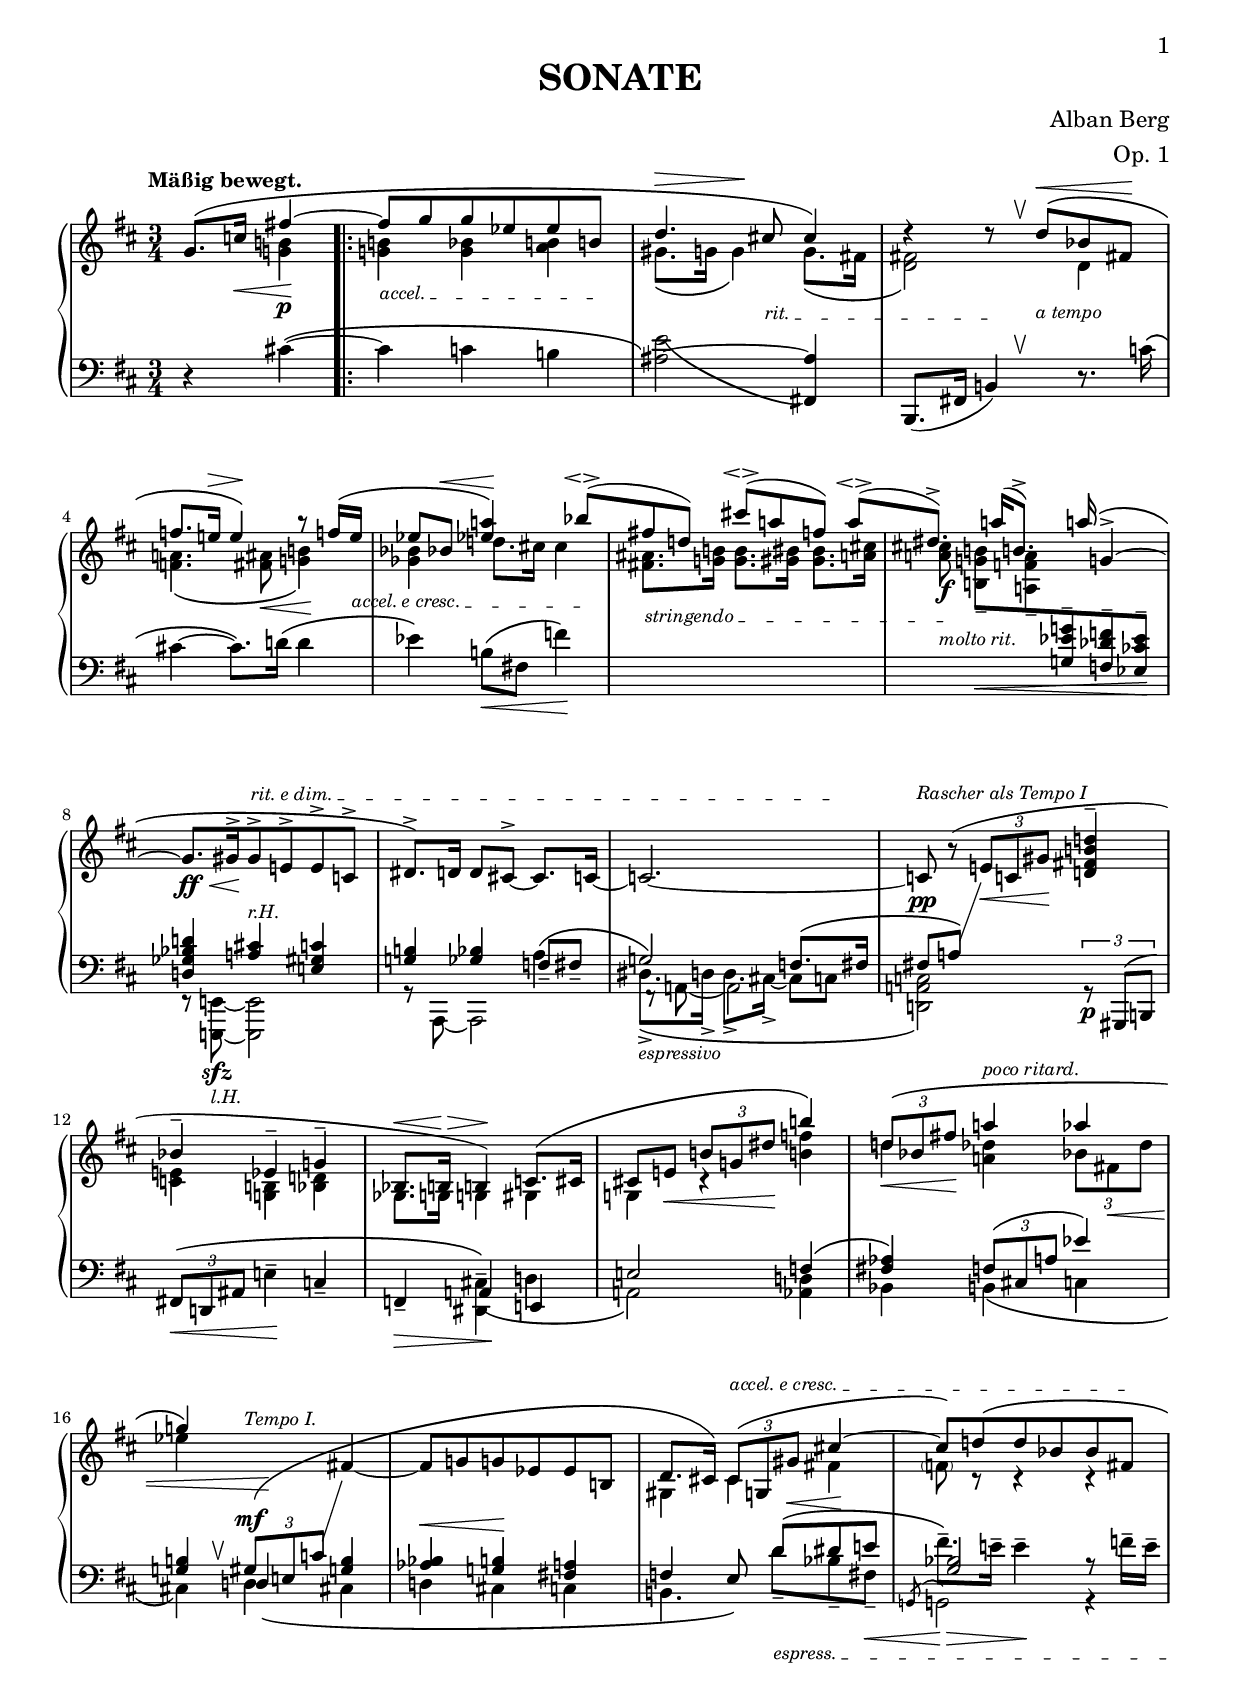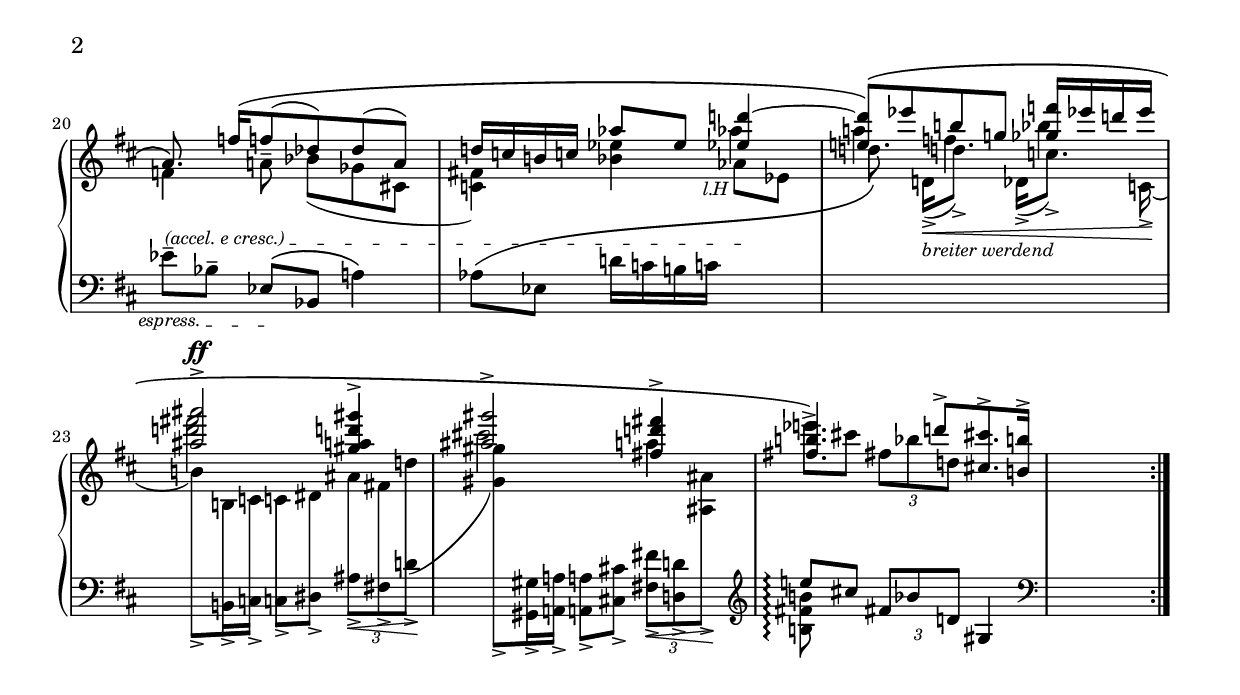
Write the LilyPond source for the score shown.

\version "2.23.7"

#(ly:set-option 'relative-includes #t)

\paper {
  indent = 0.0
  line-width = 18.6\cm
  top-margin = 10\mm
  bottom-margin = 10\mm
%  ragged-last-bottom = ##t
%  ragged-bottom = ##f
  first-page-number = 0
%  markup-system-spacing.basic-distance = #10
%  last-bottom-spacing.padding = #2
  print-all-headers = ##t
}

\bookpart {
  \header {
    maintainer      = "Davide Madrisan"
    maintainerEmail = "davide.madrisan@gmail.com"
  }

  \version "2.23.10"

\header {
  composer = "Alban Berg (1885-1935)"
  date = "1907/1908, revision 1920"

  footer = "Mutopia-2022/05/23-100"

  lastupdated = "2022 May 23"
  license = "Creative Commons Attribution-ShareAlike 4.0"
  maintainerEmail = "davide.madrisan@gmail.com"
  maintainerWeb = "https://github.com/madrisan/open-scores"

  % Extra Mutopia Information
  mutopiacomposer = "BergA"
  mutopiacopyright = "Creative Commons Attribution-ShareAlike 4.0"
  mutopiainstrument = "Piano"
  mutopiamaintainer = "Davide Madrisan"
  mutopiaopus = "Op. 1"
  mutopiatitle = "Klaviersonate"

  opus = "Op. 1"
  title = "Klaviersonate Op.1"
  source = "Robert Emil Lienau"
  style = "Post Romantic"

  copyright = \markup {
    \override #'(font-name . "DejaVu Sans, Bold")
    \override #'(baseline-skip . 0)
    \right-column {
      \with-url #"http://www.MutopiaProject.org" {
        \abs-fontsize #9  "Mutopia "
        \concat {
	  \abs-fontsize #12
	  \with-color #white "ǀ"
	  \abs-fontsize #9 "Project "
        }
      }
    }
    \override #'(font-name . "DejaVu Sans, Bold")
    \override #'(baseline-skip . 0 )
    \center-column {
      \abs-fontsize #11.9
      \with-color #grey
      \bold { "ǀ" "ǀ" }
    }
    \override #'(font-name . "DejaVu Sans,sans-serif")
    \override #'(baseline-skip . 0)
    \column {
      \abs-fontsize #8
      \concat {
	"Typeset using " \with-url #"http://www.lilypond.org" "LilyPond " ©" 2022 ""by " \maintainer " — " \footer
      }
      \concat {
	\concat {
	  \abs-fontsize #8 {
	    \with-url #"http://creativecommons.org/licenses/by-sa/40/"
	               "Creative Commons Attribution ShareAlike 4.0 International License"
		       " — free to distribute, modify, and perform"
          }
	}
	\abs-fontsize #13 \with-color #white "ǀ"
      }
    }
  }
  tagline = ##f
}

  \header {
    title = ##f
    composer = ##f
  }

  \markup {
    \with-dimensions #'(0 . 0) #'(0 . 0)
    \with-color #(rgb-color 0.2 0.4 0.5)
    \filled-box #'(-200 . 200) #'(-200 . 200) #0
  }
  \markup {
    \fill-line {
      \center-column {
        \null\null\null
        \null\null\null
        \null\null\null
        \line { \abs-fontsize #30 \bold "Alban" }
        \null
        \line { \abs-fontsize #80 \bold "Berg" }
	\null
	\fill-line { \draw-hline }
	\null\null\null\null
        \line { \abs-fontsize #34 \bold "Klaviersonate Op. 1" }
        \null\null\null\null
        \null\null\null\null
        \fill-line {
          \override #'(thickness . 5)
          \draw-squiggle-line #0.5 #'(10 . 0) ##t
        }
        \null\null\null\null
        \null\null\null\null
        \fill-line { \abs-fontsize #11 "Transcribed and Engraved by Davide Madrisan" }
        \fill-line { \abs-fontsize #9 \typewriter "https://github.com/madrisan/open-scores/" }
        \null
        \fill-line {
          \abs-fontsize #8 "Based on the Robert Lienau's score"
        }
        \null
      }
    }
  }
}

Global = {
   \key b \minor
   \time 3/4
}

accel = { \override TextSpanner.bound-details.left.text = \markup { \small "accel. " } }
accelcresc = { \override TextSpanner.bound-details.left.text = \markup { \small "accel. e cresc. " } }
accelcrescp = { \override TextSpanner.bound-details.left.text = \markup { \small "(accel. e cresc.) " } }
espress = { \override TextSpanner.bound-details.left.text = \markup { \small "espress. " } }
rit = { \override TextSpanner.bound-details.left.text = \markup { \small "rit. " } }
ritdim = { \override TextSpanner.bound-details.left.text = \markup { \small "rit. e dim. " } }
stringendo = { \override TextSpanner.bound-details.left.text = \markup { \small "stringendo " } }

%rH = \rightHandFinger \markup \concat {
%  \override #'(thickness . 3)\draw-line #'(0 . 3)
%  \hspace #-.2
%  \override #'(thickness . 3)\draw-line #'(1 . 0)
%}
%lH = \rightHandFinger \markup \concat {
%  \override #'(thickness . 3) \draw-line #'(0 . -3)
%  \hspace #-.2
%  \override #'(thickness . 3) \draw-line #'(1 . 0)
%}

Upper = \relative c' {
  \clef treble
  \tempo \markup { \bold Mäßig bewegt. }
  \partial 2
    << { g'8.\( c!16_\<  fis!4~\! }
      \\ { s4  <b,! g!> }\p >>
  \repeat volta 2 {
  | << { \accel fis'8_\startTextSpan[ g g ees ees b!\stopTextSpan] }
      \\ { <b! g!>4 <bes g> <a b!> } >>
  | << { d4.\rit cis!8_\startTextSpan  cis4\) }
      \\ { gis8.\(^\> g!16  g4\! \)  g8. \( fis!16 } >>
  | << {
      d'4\rest  d8\rest_\stopTextSpan
      \once\set breathMarkType = #'upbow
      \breathe d^\<_\markup{
        \pad-markup #1.2 \small\italic "a tempo"
      } \([bes fis!]\!
    } \\ {
      <fis! d>2 \)  d4
    } >>
  \break
  | << { \stemUp f'!8. e!16^\>  e4\!\)  r8 f!16\( \accelcresc e_\startTextSpan }
      \\ { <a,! f!>4.\(  <ais fis>8\<  <g! b!>4\! \) } >>
  %5
  | << { ees'8 bes!^\<  <a'! ees!>4 \! \)  s8 bes_\stopTextSpan\espressivo([ }
      \\ { <bes, ges>4 d!8. cis!16  cis4 } >>
  | << { fis!8 d!]) cis'!\espressivo([ a! f! ]) a8\espressivo([ }
      \\ { \stringendo <ais, fis>8._\startTextSpan <b! g!>16  <b g>8. <bis gis>16  <bis gis>8. <cis! a!>16 } >>
  | << { dis8.])^> a'!16([  b,!8.->])  a'!16\(  g,!4->~ }
      \\ { <cis! a!>8_\stopTextSpan_\markup{ \pad-markup #0.1 \small\italic "molto rit." }
           \f {
	     \stemDown
             \once\override Beam.positions = #'(-6 . -7)
             <b! g! b,!>8_\<_\tenuto[
             <a f! a,!>8_\tenuto
           }
           \change Staff = "lower" {
             \stemUp
             <g! ees g,!>8^\tenuto  <f! des f,!>8^\tenuto  <ees ces ees,>8^\tenuto\!] }
           } >>
  | << {
      g8.[\ff\< gis16->\! gis8-> e!->  e-> c!->]
    } \\ {
      s4 \ritdim s8^\startTextSpan s4.
    } >>
  | << { dis8.->\) d!16  d8 cis->_~  cis8. c!16_~ }
      \\ { s2. } >>
  %10
  | << { c!2._~ } \\ { s4 s4 s8 s8\stopTextSpan } >>  %%%
  | << {
      c!8\pp ^\markup{ \small\italic "Rascher als Tempo I" }  b'8\rest(
      s4
      <d! b! fis! d!>4^\tenuto\!
    } \\ {} >>
  \break
  | << {
      bes4\tenuto ees,\tenuto g!\tenuto
    } \\ {
      <e! c!>4 <b! g!>4 <d! bes>4
    } >>
  | << {
      \stemUp bes8.^\< b!16\!^\>  b!4\!)
      \shape #'((0 . 0) (0 . 1.2) (0 . 1.5) (0 . 0)) PhrasingSlur
      c!8. \( cis16
    } \\ {
      \stemDown ges8. g!16  g!4  gis4
    } >>
  | << {
      cis!8 e!_\<
      \tupletUp \tuplet 3/2 4 {
        b'! g! dis'
      }\! b'!4 \)
    } \\ {
      g,,!4  r4  <f''! b,!>4
    } >>
  %15
  | << {
      \shape #'((0 . 0) (0 . 0) (0 . 0) (0 . 1.5)) PhrasingSlur
      \tupletUp \tuplet 3/2 4 {
        d!8\<\( bes fis'\!
      }
      a!4^\markup{ \small\italic "poco ritard." }
      aes4
    } \\ {
      \stemDown d,!4  <des a!>4 \tuplet 3/2 4 { bes8 fis\< des' }
    } >>
  | << {
      g!4 \)
      \once\set breathMarkType = #'upbow
      \breathe
      \shape #'((0 . 3.5) (0 . -4) (0 . -4) (0 . 0)) PhrasingSlur
      \change Staff = "lower"
      \tuplet 3/2 4 {
        gis,,8^\mf\( e! c'!
      }
      \showStaffSwitch
      \change Staff = "upper"
        fis!4_~
    } \\ {
      ees'4 s4\!^\markup{ \small\italic "Tempo I." }
    } >>
  | << { fis,8[ g!  g! ees  ees b!] } \\ { } >>
  | << {
      d8. cis!16 \)
      \accelcresc
      \tuplet 3/2 4 {
        cis8\startTextSpan \( g gis'_\<
      }
      cis!4\!~
    } \\ {
      gis,4  cis  fis!4
    } >>
  | << {
      cis'8[\) d!\( d bes bes fis! ]\stopTextSpan
    } \\ {  %%% stopTextSpan should probably be in next bar
      \parenthesize f!8 c8\rest  c4\rest  c4\rest
    } >>
    \break
  %20
  | << {
      \accelcrescp a'8.\)_\startTextSpan f'!16[\( f!8( des) des( a)]
    } \\ {
      f!4  a!8^\tenuto bes[_( ges cis,!]
    } >>
    \noBreak
  | << {
      d'!16 c! b! c!  aes'8 ees
      \once\override NoteColumn.force-hshift = #-0.9
      << <d'!~ ees,!>4 \stopTextSpan
      \\ {
        \once\override NoteColumn.force-hshift = #-1.5 aes!4
      } >>
    } \\ {
      <fis, c!>4)  <ees' bes>4
    } >>
    \noBreak
  | << {
      <d' e,!>8[\)\( ees b! g!]  <f'! ges,>16 ees! d ees
    } \\ {
      a,!4
      \once\override NoteColumn.force-hshift = #-0.5 f!
      \once\override NoteColumn.force-hshift = #-0.5 bes
    } >>
  | << {
      << <ais' ais,>2->^\ff \\ <fis! d!>2 >>
      <gis d! a gis>4->
    } \\ {
      s8
      \crossStaff {
        \autoBeamOff
        \stemDown
        b,,,!16 c! c!8 dis
        \override TupletBracket.bracket-visibility = ##f
        \omit TupletNumber
        \tuplet 3/2 4 {
          ais'8 fis! d'!
        }
      }
    } >>
  | << {
      \stemUp <ais' gis'>2^> <fis! d'! fis!>4^>
    } \\ {
      \stemDown cis'!2 a!4
    } >>
  %25
  | << {
      \once\override NoteColumn.force-hshift = #0.3
      \stemDown e'!8[->\) cis!]
      \tupletDown \tuplet 3/2 4 {
        fis,!8 bes d,!
      }
    } \\ {
      \stemUp <ees' b! fis!>4.
      d!8[^> <cis! cis,!>8.^> <b! b,!>16^> ]
    } >>
  | s2.
  }

% la si do re mi fa sol
%  a b  c  d  e  f  g
}

Lower = \relative c {
  \clef bass
  \partial 2
    r4
    \once\shape #'((0 . 0) (0 . 0.5) (0 . -1) (-2 . -2)) PhrasingSlur
    cis'~\(
  \repeat volta 2 {
  | cis4  c!  b!
  | <e_\( ais,>2~\)
    <ais, fis,!\)>4
  | << {
      b,,8._( fis'!16  b!4)
    } \\ {
      s4.
      \once\set breathMarkType = #'upbow
      \breathe
      s8
    } >>
    r8. c'!16\(
  | cis4~ cis8.\) d!16\(  d4
  %5
  | ees4\)  b!8_\<\( fis!  f'!4\!\)
  | s2.
  | s2.
  | << {
      <d,! ges bes d!>4 <cis' a!>4-\markup {
        \small\italic "r.H."
      }
      <c! gis e>4
    } \\ {
      r8 <e,,! e,!>8~\sfz_\markup { \small\italic "l.H." }
      <e e,>2
    } >>
  | << {
      <b''! g!>4  <bes ges>4
      << {
        \stemDown \shape #'((0 . 0) (0 . 1.5) (0 . 0.5) (0 . 0)) PhrasingSlur a4\(
      } \\ {
        \stemUp f!8\tenuto fis\tenuto
      } >>
    } \\ {
      r8 a,,~ a2
    } >>
  %10
  | << {
      g''2\)_\markup{ \small\italic "espressivo" } f!8.\( fis16
    } \\ {
      \stemDown dis8.->\( d!16->
      \once\override Stem.details.beamed-lengths = #'(6) d8.-> cis16->~
      cis8 c!
    } \\ {
      \override Rest.extra-offset = #'(0.7 . 0) f,8\rest
      \stemDown a!_~ \once\override NoteColumn.force-hshift = #0.3 a2
    } >>
  | << {
      \stemUp
      \once\shape #'((0 . 0) (0 . 0) (5 . 0) (5 . 0)) PhrasingSlur
      fis'!8 \showStaffSwitch a!\)
      \change Staff = "upper"
      \tupletUp \tuplet 3/2 4 {
        e'!8[\< c! gis'!]\!
      }
    } \\ {
      \once\stemDown <c,,! a! d,!>2 \)
      \tupletUp \tuplet 3/2 4 { r8_\p
      \stemUp
      \once\shape #'((0 . 0) (0 . 0) (0 . 0.2) (0.5 . 1)) PhrasingSlur
      gis,^\( b! \) }
    } >>
  | << {
      \once\shape #'((-0.5 . 1) (1 . 0.5) (0 . 1.0) (0 . 0)) PhrasingSlur
      \tupletUp \tuplet 3/2 4 { fis'!8[\<\( d! ais'!] }
      \once\stemDown e'!4\!^\tenuto
      \once\stemUp c!4_\tenuto
    } \\ {
      s2.
    } >>
  | << {
      f,!4_\tenuto
      \once\stemDown <cis' dis,>4 \)
      \tenuto \once\stemDown d!4
    } \\ {
      s4\> \once\stemUp a4\! \( \once\stemUp e!
    } >>
  | << { e'!2 f!4\( } \\ { a,!2 \) <d aes>4 } >>
  %15
  | << { <aes' fis>4\) \tuplet 3/2 4 { f!8\( cis! a'! } ees'4\) }
      \\ { bes,4  b!_\(  c! } >>
  | << { <b'! g!>4  \once\shiftOn d,4_\(  \stemDown cis4 }
      \\ { cis4\)  d!4 \stemUp <b' g!>4 } >>
  | << { <aes bes>4^\< <b! g!>4\! <a! fis!>4 }
      \\ { d,!4 cis! c! } >>
  | << { f!4  e8\) \espress d'8[\(_\startTextSpan  dis e]\< }
      \\ { \stemDown b,!4. d'8\tenuto bes\tenuto fis!\tenuto } >>
  | << {
      \stemDown
      \once\override NoteColumn.force-hshift = #-1
      fis'8.[\tenuto\)_\!\> e!16]\tenuto  e4\tenuto\!  r8 f16\tenuto e\tenuto
    } \\ {
      \stemUp \once\override NoteColumn.force-hshift = #-0.15 <bes g>2
    } \\ {
      \acciaccatura {
        \stemUp g,!8 \stemNeutral
      }
      \once\stemDown g!2 g4\rest
    } >>
  %20
  | << {
      \stemDown ees''8\tenuto[ bes\tenuto]
      \stemUp ees,\stopTextSpan[\( bes]
      \stemDown a'!4\)
    } \\ { } >>
  | \once\shape #'((0 . 0) (5.5 . -0.5) (3 . -15) (0 . -5)) PhrasingSlur
    aes8\( ees  d'!16[ c! b! c!]
    \change Staff = "upper"
    \once\override TextScript.X-offset = #-3
    \stemDown \shiftOn
    aes'8-\markup {
      \small\italic "l.H"
    } ees
  | \once\override NoteColumn.force-hshift = #1.1
    d'!8.\)
    d,!16[_\markup{ \small\italic "breiter werdend" }_>_(_\<
      \once\override NoteColumn.force-hshift = #0.2 d'!8.]_>)
    des,16[_>_(
      \once\override NoteColumn.force-hshift = #0.2 c'8.]_>)
    c,!16_>\!_(
  | \once\override Stem.details.beamed-lengths = #'(10 16.5 3)
    \once\override NoteColumn.force-hshift = #0.2
    b'!8_>)

    \change Staff = "lower"
    \crossStaff {
      \stemDown
      b,,!16_>%^\markup { \small\italic "marc." }
      c!_> c!8_> dis_>
      \tuplet 3/2 4 {
        ais'8\<_> fis!_> d'!\!_>_(
      }
    }
  | \change Staff = "upper"
    \once\override Stem.details.beamed-lengths = #'(10 16.5 3)
    \once\override NoteColumn.force-hshift = #1.1
    <gis! gis'!>8_>)

    \change Staff = "lower"
    <gis,, gis'>16_> <a! a'!>16_> <a! a'!>8_> <cis! cis'!>8_>
    \tuplet 3/2 4 {
      <fis! fis'!>8\<_> <d! d'!>_>
      \once\override Stem.details.beamed-lengths = #'(10 16.5 4)
      \change Staff = "upper"
      <ais'! ais'!>\!_>
    }
  %25
  | \change Staff = "lower"
    \clef violin
    %\set Staff.connectArpeggios = ##t
    << {
      \stemUp e''!8[ cis!]
    } \\ {
      \once \override Arpeggio.positions = #'(-4.5 . 2.5)
      <b! fis! b,!>\arpeggio
    } >>
    \stemUp \tupletDown \tuplet 3/2 4 {
      fis!8 bes d,!
    }
    gis,4
    \clef bass
  | s2.
  }

% la si do re mi fa sol
%  a b  c  d  e  f  g
}

\score {
  \new PianoStaff \with {
    \override StaffGrouper.staff-staff-spacing =
      #'((basic-distance . 0)
         (minimum-distance . 12)
         (padding . 0)
         (stretchability . 0))
  } <<
    \accidentalStyle Score.piano
    \new Staff = "upper" {
      \Global
      \Upper
    }
    \new Staff = "lower" {
      \Global
      \Lower
    }
  >>
  \header {
    composer = "Alban Berg"
    opus = "Op. 1"
    title = \markup {
      %\override #'(font-name . "TeX Gyre Schola") {
        "SONATE"
      %}
    }
  }
  \layout {
    \context {
      \PianoStaff
      \consists #Span_stem_engraver
    }
    #(layout-set-staff-size 18)
  }
  \midi {}
}
